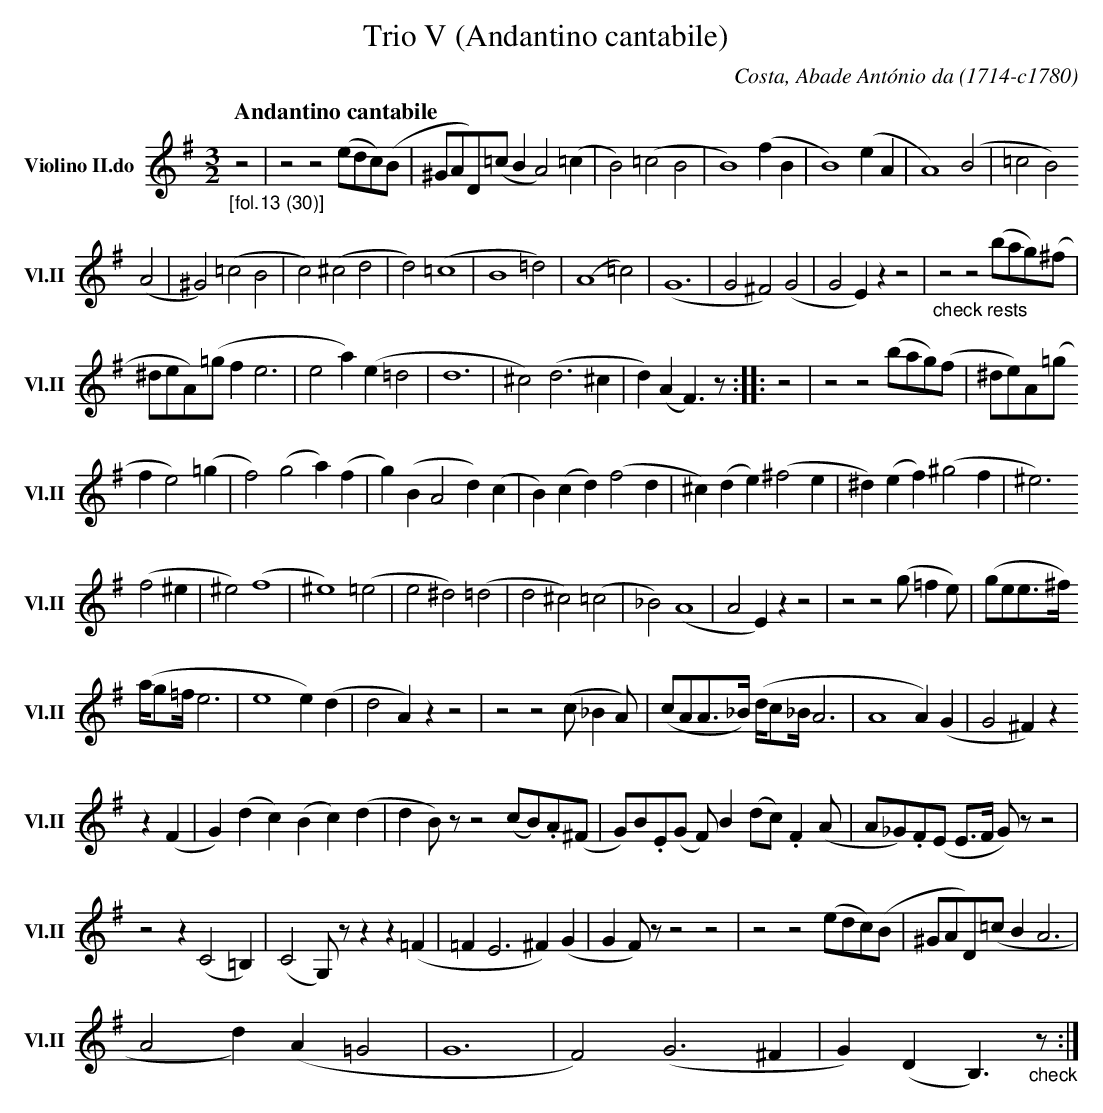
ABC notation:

X:1
T:Trio V (Andantino cantabile)
C:Costa, Abade Ant\'onio da (1714-c1780)
M:3/2
L:1/2
K:G
V: 2 clef=treble name="Violino II.do" sname="Vl.II"
%%staves  2
   [Q:"Andantino cantabile"] "_[fol.13 (30)]" z | z z (e//d//c//)(B// | ^G//A//D//)(=c// B/ A) (=c/ | B) (=cB | B2) (f/B/ | B2) (e/A/ | A2) (B | =cB)
(A | ^G) (=cB | c) (^c d | d) (=c2 | B2 =d) | (A2 =c) |(G3 | G ^F) (G | G E/)z/ z | "_check rests" z z (b//a//g//)(^f// |
^d//e//A//)(=g// f < e | e a/) (e/=d | d3 | ^c) (d>^c | d/) (A/F/>)z/ :|: z | z z (b//a//g//)(f// | ^d//e//)A//(=g//
f/e) (=g/ | f) (g a/) (f/ | g/) (B/ A d/) (c/ | B/) (c/ d/) (f d/ | ^c/) (d/ e/) (^f  e/ | ^d/) (e/ f/) (^g f/ | ^e3/2)
(f ^e/ | ^e) (f2 | ^e2) (=e | e ^d) (=d | d ^c) (=c | _B) (A2 | A E/)z/ z | z z (g// =f/ e//) | (g//e//e//>^f//)
(a/8g//=f/8 e3/2 | e2 e/) (d/ | d A/) z/ z | z z (c// _B/ A//) | (c//A//A//>_B//) (d/8c//_B/8 A3/2 | A2 A/) (G/ | G ^F/) z/
z/ (F/ | G/) (d/ c/) (B/ c/) (d/ | d/ B//) z// z (c//B//).A//(^F// | G//)B//.E//(G// F//) B/ (d//c//) .F/ (A// | A//_G//).F//(E// E//>F// G//)z// z |
z z/ (C=B,/) | (C G,//) z// z/ z/ (=F/ | =F/ E > ^F) (G/ | G/ F//) z// z z | z z (e//d//c//)(B// | ^G//A//D//)(=c// B < A |
Ad/) (A/ =G | G3 | F) (G > ^F | G/) (D/ B,/ > ) "_check" z/ :|]
